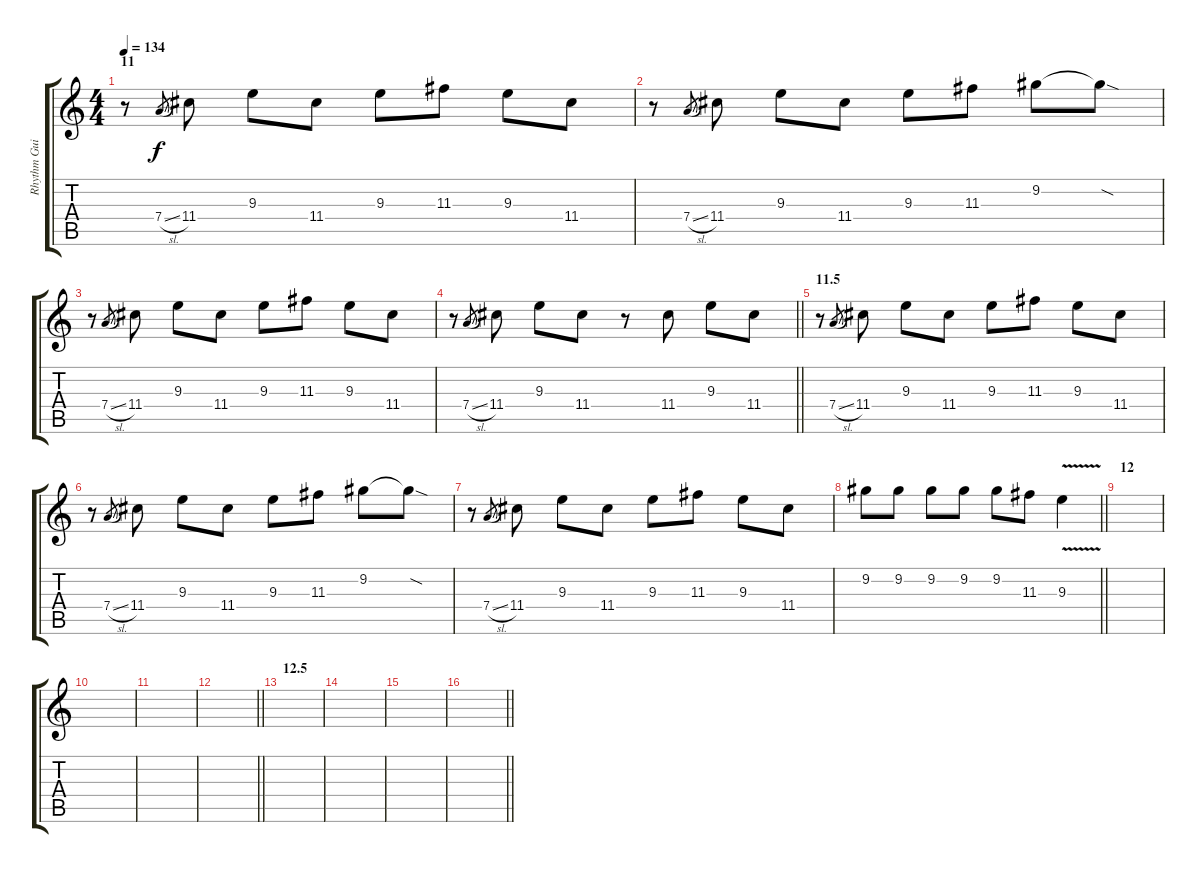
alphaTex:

\track ("Rhythm Guitar" "Rhythm Gui") {instrument electricguitarjazz}
\staff {score tabs}
\tuning (E4 B3 G3 D3 A2 E2) {hide}
\ts (4 4)
\section ("" "11")
\tempo 134
\clef g2
\ks c
r.8{dy f volume 8 instrument electricguitarjazz} 7.4{sl}.8{gr} 11.4.8 9.3.8 11.4.8 9.3.8 11.3.8 9.3.8 11.4.8 |
r.8 7.4{sl}.8{gr} 11.4.8 9.3.8 11.4.8 9.3.8 11.3.8 9.2.8 9.2{sod t}.8 |
r.8 7.4{sl}.8{gr} 11.4.8 9.3.8 11.4.8 9.3.8 11.3.8 9.3.8 11.4.8 |
\barLineRight lightlight
r.8 7.4{sl}.8{gr} 11.4.8 9.3.8 11.4.8 r.8 11.4.8 9.3.8 11.4.8 |
\section ("" "11.5")
r.8 7.4{sl}.8{gr} 11.4.8 9.3.8 11.4.8 9.3.8 11.3.8 9.3.8 11.4.8 |
r.8 7.4{sl}.8{gr} 11.4.8 9.3.8 11.4.8 9.3.8 11.3.8 9.2.8 9.2{sod t}.8 |
r.8 7.4{sl}.8{gr} 11.4.8 9.3.8 11.4.8 9.3.8 11.3.8 9.3.8 11.4.8 |
\barLineRight lightlight
9.2.8 9.2.8 9.2.8 9.2.8 9.2.8 11.3.8 9.3{v}.4 |
\section ("" "12")
|
|
|
\barLineRight lightlight
|
\section ("" "12.5")
|
|
|
\barLineRight lightlight
